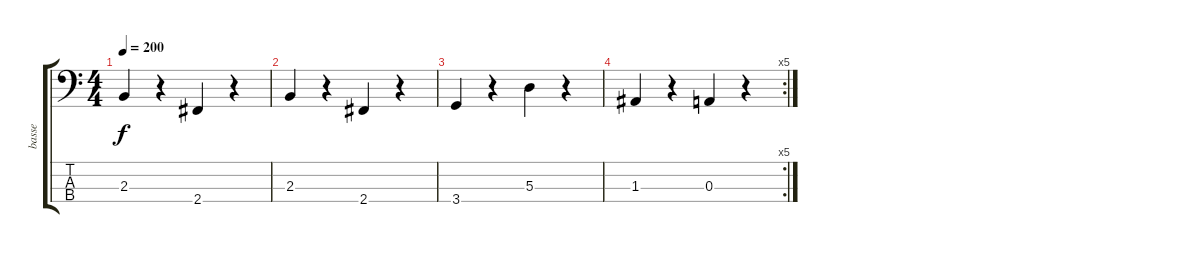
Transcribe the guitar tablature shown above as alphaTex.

\track ("basse" "basse") {instrument acousticbass}
\staff {score tabs}
\tuning (G2 D2 A1 E1) {hide}
\ts (4 4)
\tempo 200
\clef f4
\ks c
2.3.4{dy f} r.4 2.4.4 r.4 |
2.3.4 r.4 2.4.4 r.4 |
3.4.4 r.4 5.3.4 r.4 |
\rc 5
1.3.4 r.4 0.3.4 r.4
